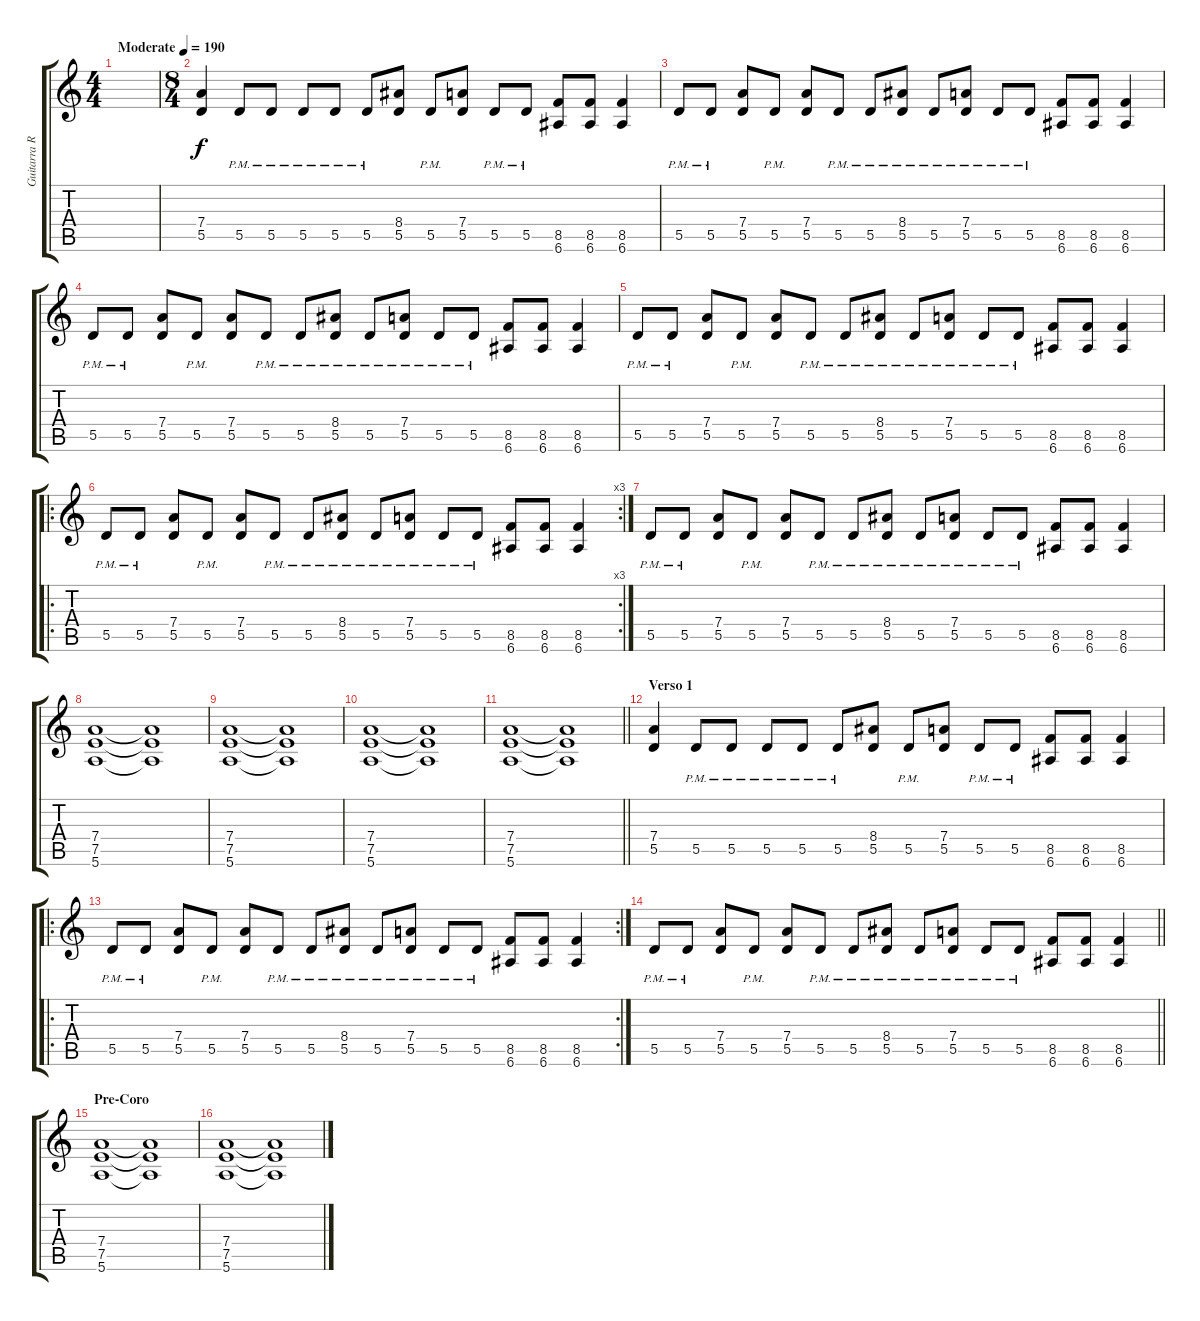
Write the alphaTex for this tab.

\track ("Guitarra Rítmica" "Guitarra R") {instrument distortionguitar}
\staff {score tabs}
\tuning (E4 B3 G3 D3 A2 E2) {hide}
\ts (4 4)
\tempo (190 "Moderate")
\clef g2
\ks c
|
\ts (8 4)
(7.4 5.5).4 5.5{pm}.8 5.5{pm}.8 5.5{pm}.8 5.5{pm}.8 5.5{pm}.8 (8.4 5.5).8 5.5{pm}.8 (7.4 5.5).8 5.5{pm}.8 5.5{pm}.8 (8.5 6.6).8 (8.5 6.6).8 (8.5 6.6).4 |
5.5{pm}.8 5.5{pm}.8 (7.4 5.5).8 5.5{pm}.8 (7.4 5.5).8 5.5{pm}.8 5.5{pm}.8 (8.4 5.5{pm}).8 5.5{pm}.8 (7.4 5.5{pm}).8 5.5{pm}.8 5.5{pm}.8 (8.5 6.6).8 (8.5 6.6).8 (8.5 6.6).4 |
5.5{pm}.8 5.5{pm}.8 (7.4 5.5).8 5.5{pm}.8 (7.4 5.5).8 5.5{pm}.8 5.5{pm}.8 (8.4 5.5{pm}).8 5.5{pm}.8 (7.4 5.5{pm}).8 5.5{pm}.8 5.5{pm}.8 (8.5 6.6).8 (8.5 6.6).8 (8.5 6.6).4 |
5.5{pm}.8 5.5{pm}.8 (7.4 5.5).8 5.5{pm}.8 (7.4 5.5).8 5.5{pm}.8 5.5{pm}.8 (8.4 5.5{pm}).8 5.5{pm}.8 (7.4 5.5{pm}).8 5.5{pm}.8 5.5{pm}.8 (8.5 6.6).8 (8.5 6.6).8 (8.5 6.6).4 |
\ro
\rc 3
5.5{pm}.8 5.5{pm}.8 (7.4 5.5).8 5.5{pm}.8 (7.4 5.5).8 5.5{pm}.8 5.5{pm}.8 (8.4 5.5{pm}).8 5.5{pm}.8 (7.4 5.5{pm}).8 5.5{pm}.8 5.5{pm}.8 (8.5 6.6).8 (8.5 6.6).8 (8.5 6.6).4 |
5.5{pm}.8 5.5{pm}.8 (7.4 5.5).8 5.5{pm}.8 (7.4 5.5).8 5.5{pm}.8 5.5{pm}.8 (8.4 5.5{pm}).8 5.5{pm}.8 (7.4 5.5{pm}).8 5.5{pm}.8 5.5{pm}.8 (8.5 6.6).8 (8.5 6.6).8 (8.5 6.6).4 |
(7.4 7.5 5.6).1 (7.4{t} 7.5{t} 5.6{t}).1 |
(7.4 7.5 5.6).1 (7.4{t} 7.5{t} 5.6{t}).1 |
(7.4 7.5 5.6).1 (7.4{t} 7.5{t} 5.6{t}).1 |
\barLineRight lightlight
(7.4 7.5 5.6).1 (7.4{t} 7.5{t} 5.6{t}).1 |
\section ("" "Verso 1 ")
(7.4 5.5).4 5.5{pm}.8 5.5{pm}.8 5.5{pm}.8 5.5{pm}.8 5.5{pm}.8 (8.4 5.5).8 5.5{pm}.8 (7.4 5.5).8 5.5{pm}.8 5.5{pm}.8 (8.5 6.6).8 (8.5 6.6).8 (8.5 6.6).4 |
\ro
\rc 2
5.5{pm}.8 5.5{pm}.8 (7.4 5.5).8 5.5{pm}.8 (7.4 5.5).8 5.5{pm}.8 5.5{pm}.8 (8.4 5.5{pm}).8 5.5{pm}.8 (7.4 5.5{pm}).8 5.5{pm}.8 5.5{pm}.8 (8.5 6.6).8 (8.5 6.6).8 (8.5 6.6).4 |
\barLineRight lightlight
5.5{pm}.8 5.5{pm}.8 (7.4 5.5).8 5.5{pm}.8 (7.4 5.5).8 5.5{pm}.8 5.5{pm}.8 (8.4 5.5{pm}).8 5.5{pm}.8 (7.4 5.5{pm}).8 5.5{pm}.8 5.5{pm}.8 (8.5 6.6).8 (8.5 6.6).8 (8.5 6.6).4 |
\section ("" "Pre-Coro")
(7.4 7.5 5.6).1 (7.4{t} 7.5{t} 5.6{t}).1 |
(7.4 7.5 5.6).1 (7.4{t} 7.5{t} 5.6{t}).1
